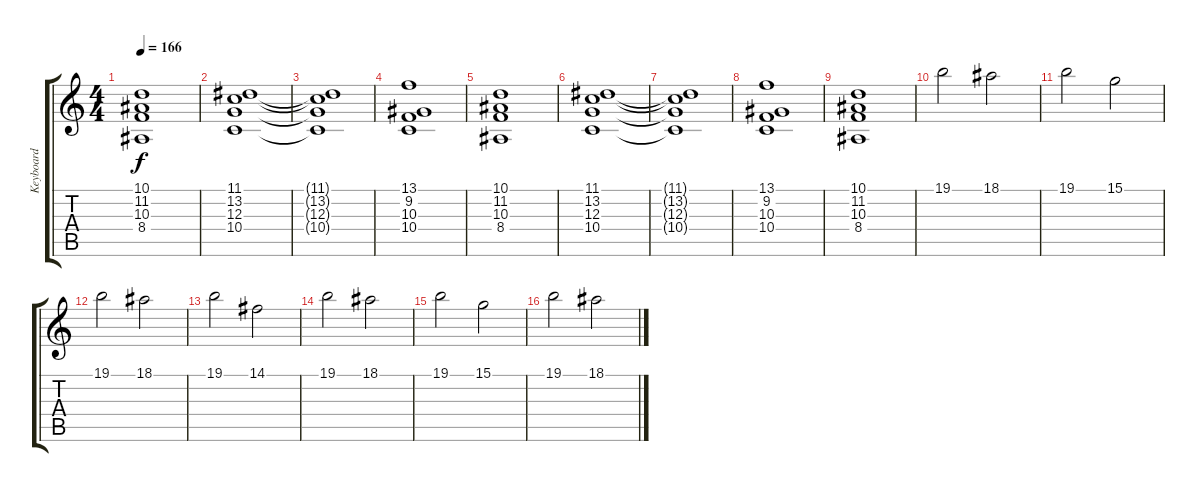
\track ("Keyboard" "Keyboard") {instrument stringensemble2}
\staff {score tabs}
\tuning (E4 B3 G3 D3 A2 E2) {hide}
\ts (4 4)
\tempo 166
\clef g2
\ks c
(10.1 11.2 10.3 8.4).1{dy f} |
(11.1 13.2 12.3 10.4).1 |
(11.1{t} 13.2{t} 12.3{t} 10.4{t}).1 |
(13.1 9.2 10.3 10.4).1 |
(10.1 11.2 10.3 8.4).1 |
(11.1 13.2 12.3 10.4).1 |
(11.1{t} 13.2{t} 12.3{t} 10.4{t}).1 |
(13.1 9.2 10.3 10.4).1 |
(10.1 11.2 10.3 8.4).1 |
19.1.2{volume 14 balance 12 instrument stringensemble2} 18.1.2 |
19.1.2 15.1.2 |
19.1.2 18.1.2 |
19.1.2 14.1.2 |
19.1.2 18.1.2 |
19.1.2 15.1.2 |
19.1.2 18.1.2
